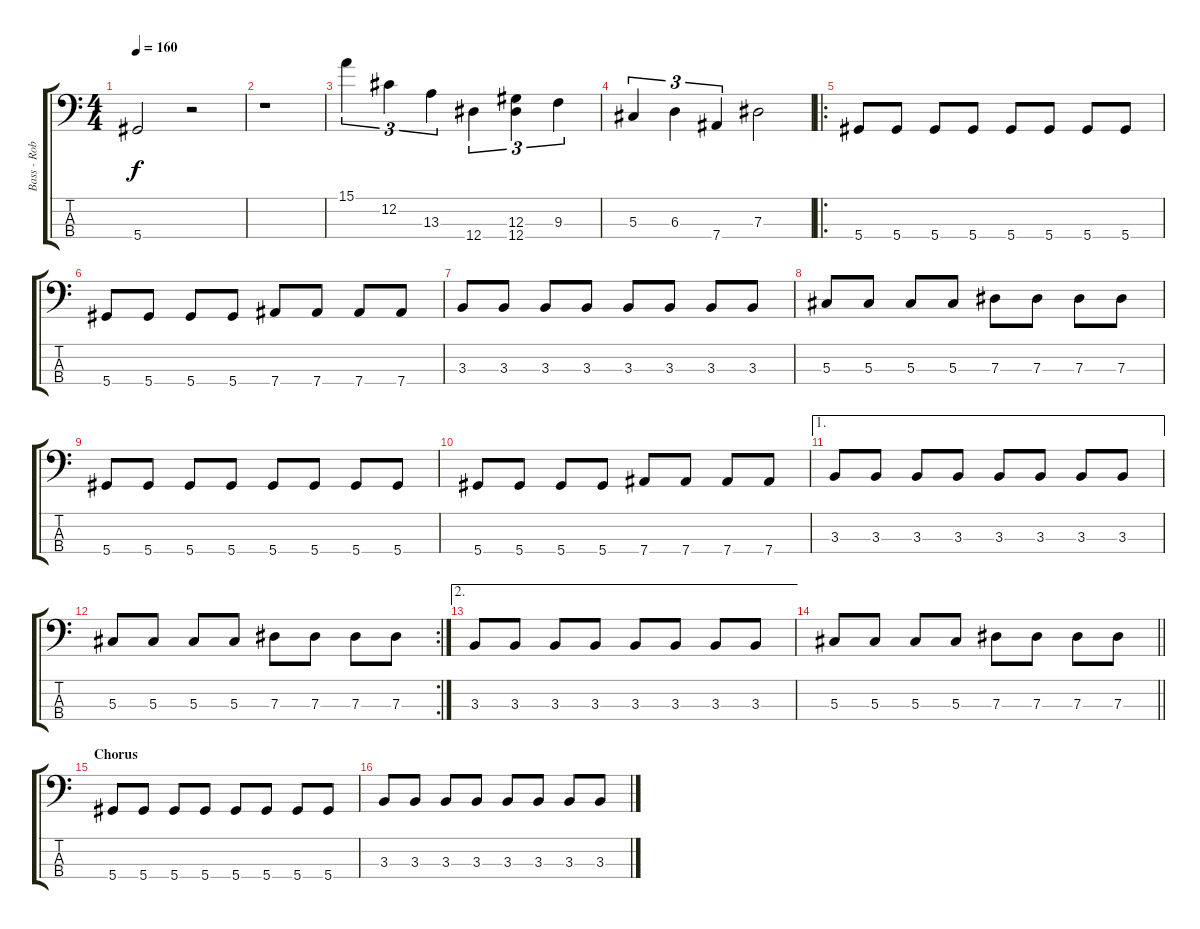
\track ("Bass - Rob" "Bass - Rob") {instrument electricbassfinger}
\staff {score tabs}
\tuning (Gb2 Db2 Ab1 Eb1) {hide}
\ts (4 4)
\tempo 160
\clef f4
\ks c
5.4.2{dy f} r.2 |
r.1 |
15.1.4{tu (3 2)} 12.2.4{tu (3 2)} 13.3.4{tu (3 2)} 12.4.4{tu (3 2)} (12.3 12.4).4{tu (3 2)} 9.3.4{tu (3 2)} |
5.3.4{tu (3 2)} 6.3.4{tu (3 2)} 7.4.4{tu (3 2)} 7.3.2 |
\ro
5.4.8 5.4.8 5.4.8 5.4.8 5.4.8 5.4.8 5.4.8 5.4.8 |
5.4.8 5.4.8 5.4.8 5.4.8 7.4.8 7.4.8 7.4.8 7.4.8 |
3.3.8 3.3.8 3.3.8 3.3.8 3.3.8 3.3.8 3.3.8 3.3.8 |
5.3.8 5.3.8 5.3.8 5.3.8 7.3.8 7.3.8 7.3.8 7.3.8 |
5.4.8 5.4.8 5.4.8 5.4.8 5.4.8 5.4.8 5.4.8 5.4.8 |
5.4.8 5.4.8 5.4.8 5.4.8 7.4.8 7.4.8 7.4.8 7.4.8 |
\ae 1
3.3.8 3.3.8 3.3.8 3.3.8 3.3.8 3.3.8 3.3.8 3.3.8 |
\rc 2
5.3.8 5.3.8 5.3.8 5.3.8 7.3.8 7.3.8 7.3.8 7.3.8 |
\ae 2
3.3.8 3.3.8 3.3.8 3.3.8 3.3.8 3.3.8 3.3.8 3.3.8 |
\barLineRight lightlight
5.3.8 5.3.8 5.3.8 5.3.8 7.3.8 7.3.8 7.3.8 7.3.8 |
\section ("" "Chorus")
5.4.8 5.4.8 5.4.8 5.4.8 5.4.8 5.4.8 5.4.8 5.4.8 |
3.3.8 3.3.8 3.3.8 3.3.8 3.3.8 3.3.8 3.3.8 3.3.8
